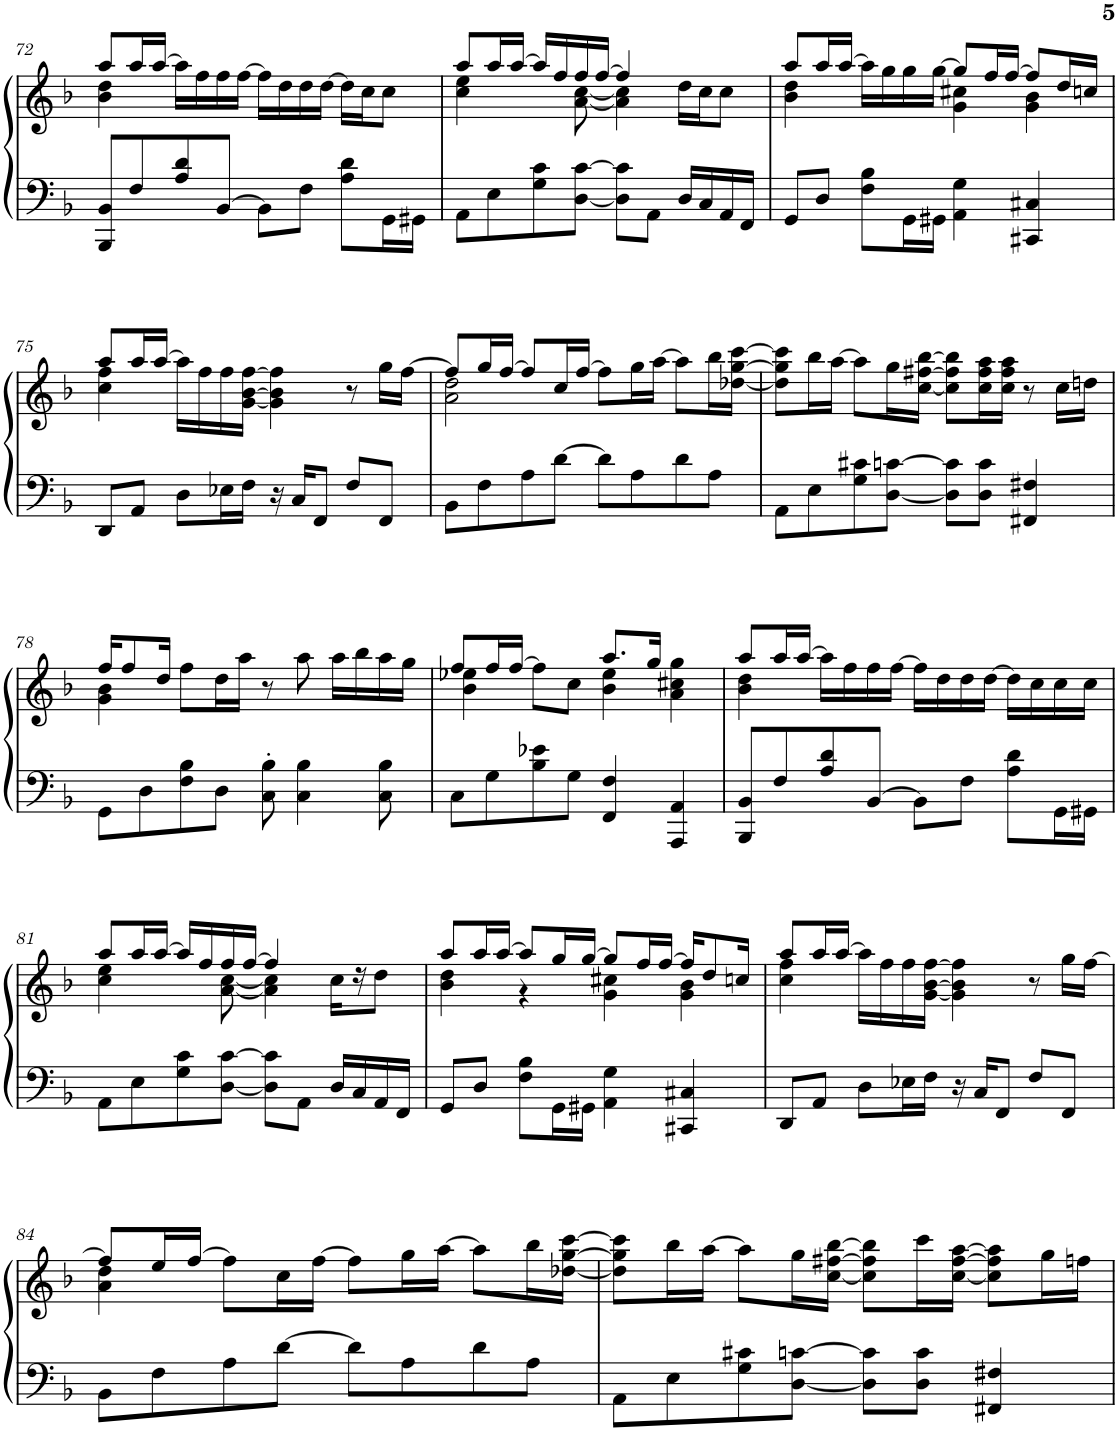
**kern	**kern
*part1	*part1
*staff2	*staff1
*I"Grand Piano	*
*I'Pno. 3	*
!!LO:PB:g=z
*clefF4	*clefG2
*k[b-]	*k[b-]
*M4/4	*M4/4
=72	=72
*	*^
8BBB-/ 8BB-/L	8aa/L	4b-\ 4dd\
8F/	16aa/L	.
.	[16aa/JJ	.
8A/ 8d/	16aa\LL]	2.ryy
.	16ff\	.
[8BB-/J	16ff\	.
.	[16ff\JJ	.
8BB-\L]	16ff\LL]	.
.	16dd\	.
8F\J	16dd\	.
.	[16dd\JJ	.
8A\ 8d\L	16dd\LL]	.
.	16cc\J	.
16GG\L	8cc\J	.
16GG#X\JJ	.	.
=73	=73	=73
8AA\L	8aa/L	4cc\ 4ee\
8E\	16aa/L	.
.	[16aa/JJ	.
8G\ 8c\	16aa/LL]	8ryy
.	16ff/	.
[8D\ [8c\J	16ff/	[8a\ [8cc\
.	[16ff/JJ	.
8D\] 8c\]L	4ff/]	4a\] 4cc\]
8AA\J	.	.
16D/LL	16dd\LL	4ryy
16C/	16cc\J	.
16AA/	8cc\J	.
16FF/JJ	.	.
=74	=74	=74
8GG/L	8aa/L	4b-\ 4dd\
8D/J	16aa/L	.
.	[16aa/JJ	.
8F\ 8B-\L	16aa\LL]	4ryy
.	16gg\	.
16GG\L	16gg\	.
16GG#X\JJ	[16gg\JJ	.
4AA\ 4G\	8gg/L]	4g\ 4cc#X\
.	16ff/L	.
.	[16ff/JJ	.
4CC#X/ 4C#X/	8ff/L]	4g\ 4b-\
.	16dd/L	.
.	16ccn/JJ	.
!!LO:LB:g=z	!!
=75	=75	=75
8DD/L	8aa/L	4cc\ 4ff\
8AA/J	16aa/L	.
.	[16aa/JJ	.
8D\L	16aa\LL]	2.ryy
.	16ff\	.
16E-X\L	16ff\	.
16F\JJ	[16g\ [16b-\ [16ff\JJ	.
16r	4g\] 4b-\] 4ff\]	.
16C/KL	.	.
8FF/J	.	.
8F/L	8r	.
8FF/J	16gg\LL	.
.	[16ff\JJ	.
=76	=76	=76
8BB-\L	8ff/L]	2a\ 2dd\
8F\	16gg/L	.
.	[16ff/JJ	.
8A\	8ff/L]	.
[8d\J	16cc/L	.
.	[16ff/JJ	.
8d\L]	8ff\L]	2ryy
8A\	16gg\L	.
.	[16aa\JJ	.
8d\	8aa\L]	.
8A\J	16bb-\L	.
.	[16dd-X\ [16gg\ [16ccc\JJ	.
*	*v	*v
=77	=77
8AA\L	8dd-\] 8gg\] 8ccc\]L
8E\	16bb-\L
.	[16aa\JJ
8G\ 8c#X\	8aa\L]
[8D\ [8cn\J	16gg\L
.	[16cc\ [16ff#X\ [16bb-\JJ
8D\] 8c\]L	8cc\] 8ff#\] 8bb-\]L
8D\ 8c\J	16cc\ 16ff#\ 16aa\L
.	16cc\ 16ff#\ 16aa\JJ
4FF#X/ 4F#X/	8r
.	16cc\LL
.	16ddn\JJ
!!LO:LB:g=z
=78	=78
*	*^
8GG\L	16ff/KL	4g\ 4b-\
.	8ff/	.
8D\	.	.
.	16dd/Jk	.
8F\ 8B-\	8ff\L	2.ryy
8D\J	16dd\L	.
.	16aa\JJ	.
8C\' 8B-\'	8r	.
4C\ 4B-\	8aa\	.
.	16aa\LL	.
.	16bb-\	.
8C\ 8B-\	16aa\	.
.	16gg\JJ	.
=79	=79	=79
8C\L	8ff/L	4b-\ 4ee-X\
8G\	16ff/L	.
.	[16ff/JJ	.
8B-\ 8e-X\	8ff\L]	4ryy
8G\J	8cc\J	.
4FF/ 4F/	8.aa/L	4b-\ 4ee-\
.	16gg/Jk	.
4AAA/ 4AA/	4a\ 4cc#X\ 4gg\	4ryy
=80	=80	=80
8BBB-/ 8BB-/L	8aa/L	4b-\ 4dd\
8F/	16aa/L	.
.	[16aa/JJ	.
8A/ 8d/	16aa\LL]	2.ryy
.	16ff\	.
[8BB-/J	16ff\	.
.	[16ff\JJ	.
8BB-\L]	16ff\LL]	.
.	16dd\	.
8F\J	16dd\	.
.	[16dd\JJ	.
8A\ 8d\L	16dd\LL]	.
.	16cc\	.
16GG\L	16cc\	.
16GG#X\JJ	16cc\JJ	.
!!LO:LB:g=z	!!
=81	=81	=81
8AA\L	8aa/L	4cc\ 4ee\
8E\	16aa/L	.
.	[16aa/JJ	.
8G\ 8c\	16aa/LL]	8ryy
.	16ff/	.
[8D\ [8c\J	16ff/	[8a\ [8cc\
.	[16ff/JJ	.
8D\] 8c\]L	4ff/]	4a\] 4cc\]
8AA\J	.	.
16D/LL	16cc\LL	4ryy
16C/	16r	.
16AA/	8dd\J	.
16FF/JJ	.	.
=82	=82	=82
8GG/L	8aa/L	4b-\ 4dd\
8D/J	16aa/L	.
.	[16aa/JJ	.
8F\ 8B-\L	8aa/L]	4r
16GG\L	16gg/L	.
16GG#X\JJ	[16gg/JJ	.
4AA\ 4G\	8gg/L]	4g\ 4cc#X\
.	16ff/L	.
.	[16ff/JJ	.
4CC#X/ 4C#X/	16ff/KL]	4g\ 4b-\
.	8dd/	.
.	16ccn/Jk	.
=83	=83	=83
8DD/L	8aa/L	4cc\ 4ff\
8AA/J	16aa/L	.
.	[16aa/JJ	.
8D\L	16aa\LL]	2.ryy
.	16ff\	.
16E-X\L	16ff\	.
16F\JJ	[16g\ [16b-\ [16ff\JJ	.
16r	4g\] 4b-\] 4ff\]	.
16C/KL	.	.
8FF/J	.	.
8F/L	8r	.
8FF/J	16gg\LL	.
.	[16ff\JJ	.
!!LO:LB:g=z	!!
=84	=84	=84
8BB-\L	8ff/L]	4a\ 4dd\
8F\	16ee/L	.
.	[16ff/JJ	.
8A\	8ff\L]	2.ryy
[8d\J	16cc\L	.
.	[16ff\JJ	.
8d\L]	8ff\L]	.
8A\	16gg\L	.
.	[16aa\JJ	.
8d\	8aa\L]	.
8A\J	16bb-\L	.
.	[16dd-X\ [16gg\ [16ccc\JJ	.
*	*v	*v
=85	=85
8AA\L	8dd-\] 8gg\] 8ccc\]L
8E\	16bb-\L
.	[16aa\JJ
8G\ 8c#X\	8aa\L]
[8D\ [8cn\J	16gg\L
.	[16cc\ [16ff#X\ [16bb-\JJ
8D\] 8c\]L	8cc\] 8ff#\] 8bb-\]L
8D\ 8c\J	16ccc\L
.	[16cc\ [16ff#\ [16aa\JJ
4FF#X/ 4F#X/	8cc\] 8ff#\] 8aa\]L
.	16gg\L
.	16ffn\JJ
=	=
*-	*-
